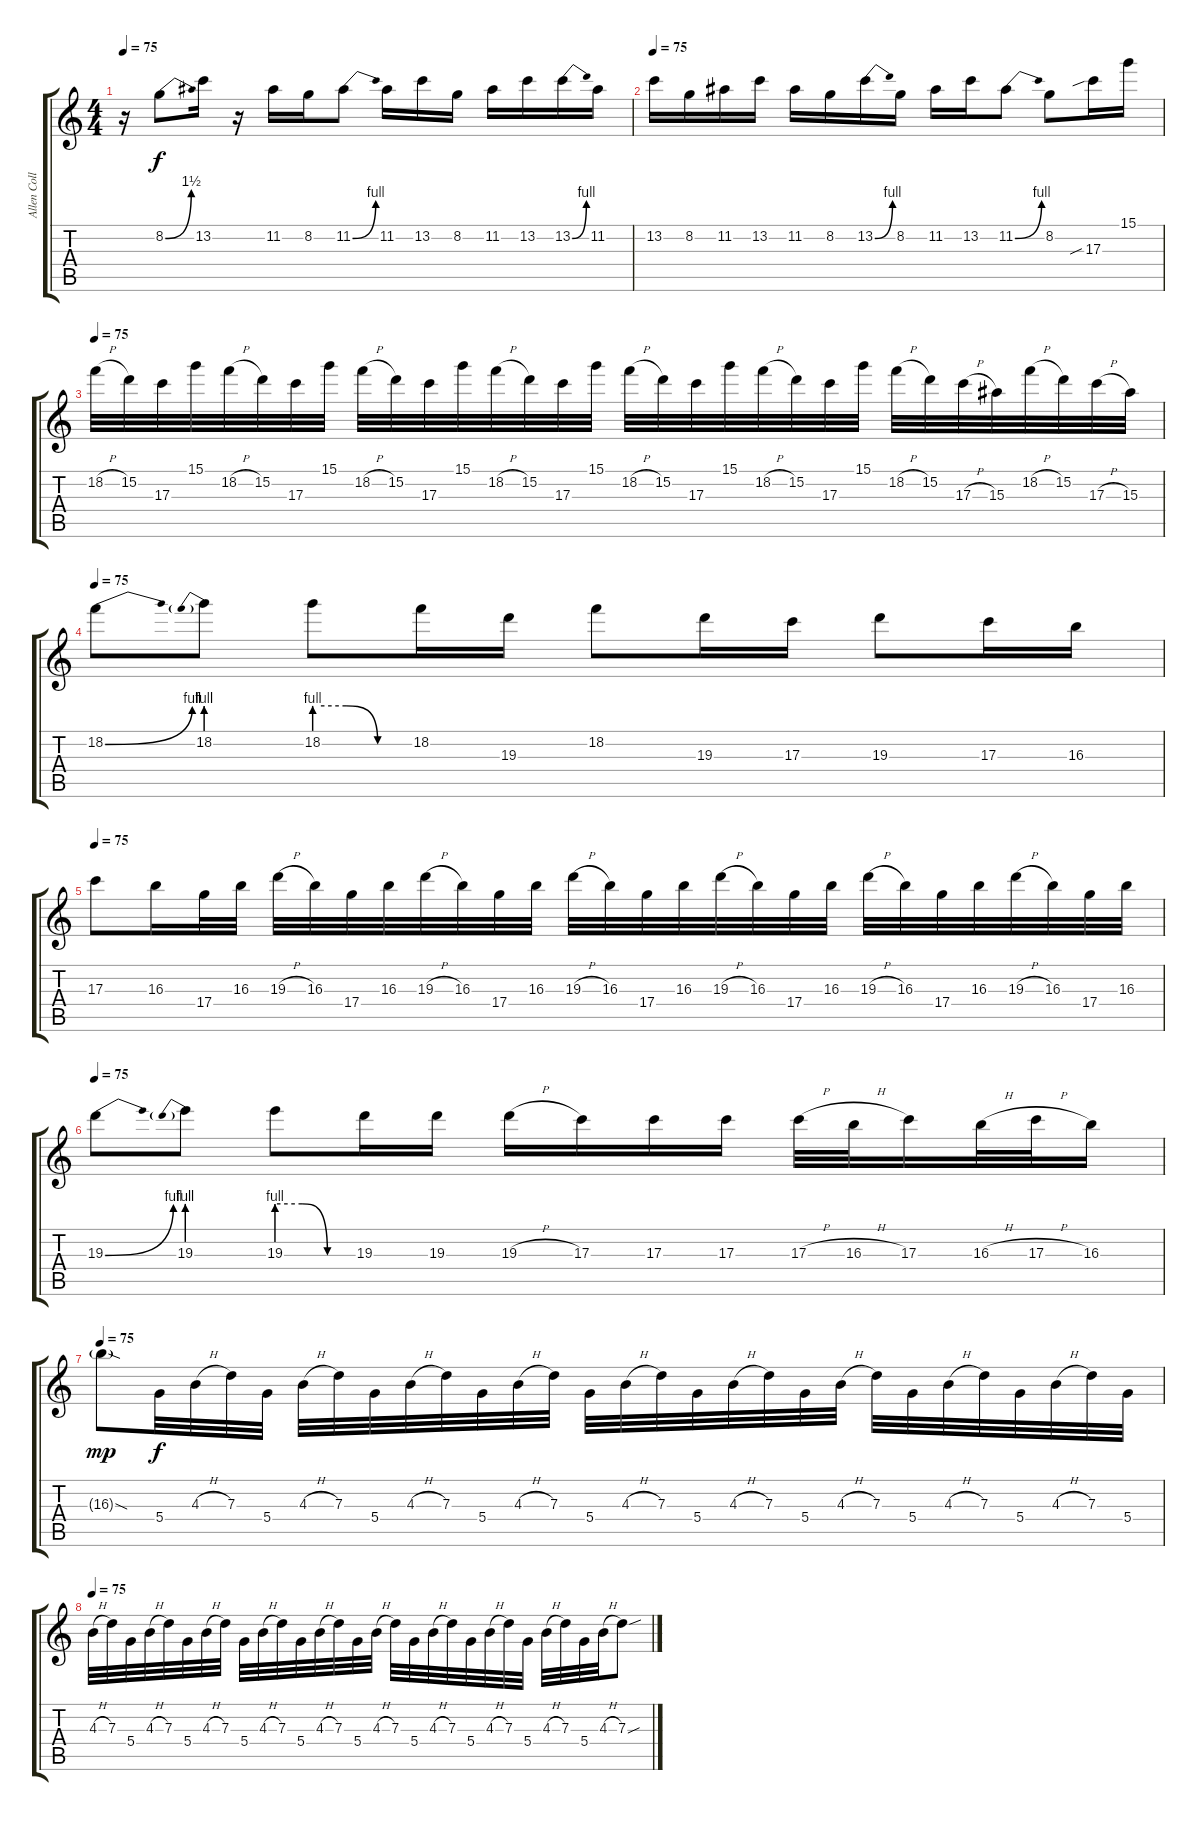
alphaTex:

\track ("Allen Collins (solo guitar)" "Allen Coll") {instrument distortionguitar}
\staff {score tabs}
\tuning (E4 B3 G3 D3 A2 E2) {hide}
\ts (4 4)
\tempo 75
\clef g2
\ks c
r.16{dy f} 8.2{be (bend 0 0 60 6)}.8 13.2.16 r.16 11.2.16 8.2.16 11.2{be (bend 0 0 60 4)}.8 11.2.16 13.2.16 8.2.16 11.2.16 13.2.16 13.2{be (bend 0 0 60 4)}.16 11.2.16 |
\tempo 75
13.2.16 8.2.16 11.2.16 13.2.16 11.2.16 8.2.16 13.2{be (bend 0 0 60 4)}.16 8.2.16 11.2.16 13.2.16 11.2{be (bend 0 0 60 4)}.8 8.2.8 17.3{sib}.16 15.1.16 |
\tempo 75
18.2{h}.32 15.2.32 17.3.32 15.1.32 18.2{h}.32 15.2.32 17.3.32 15.1.32 18.2{h}.32 15.2.32 17.3.32 15.1.32 18.2{h}.32 15.2.32 17.3.32 15.1.32 18.2{h}.32 15.2.32 17.3.32 15.1.32 18.2{h}.32 15.2.32 17.3.32 15.1.32 18.2{h}.32 15.2.32 17.3{h}.32 15.3.32 18.2{h}.32 15.2.32 17.3{h}.32 15.3.32 |
\tempo 75
18.2{be (bend 0 0 60 4)}.8 18.2{be (prebend 0 4 60 4)}.8 18.2{be (custom 0 4 20 4 40 0 60 0)}.8 18.2.16 19.3.16 18.2.8 19.3.16 17.3.16 19.3.8 17.3.16 16.3.16 |
\tempo 75
17.3.8 16.3.16 17.4.32 16.3.32 19.3{h}.32 16.3.32 17.4.32 16.3.32 19.3{h}.32 16.3.32 17.4.32 16.3.32 19.3{h}.32 16.3.32 17.4.32 16.3.32 19.3{h}.32 16.3.32 17.4.32 16.3.32 19.3{h}.32 16.3.32 17.4.32 16.3.32 19.3{h}.32 16.3.32 17.4.32 16.3.32 |
\tempo 75
19.3{be (bend 0 0 60 4)}.8 19.3{be (prebend 0 4 60 4)}.8 19.3{be (custom 0 4 20 4 40 0 60 0)}.8 19.3.16 19.3.16 19.3{h}.16 17.3.16 17.3.16 17.3.16 17.3{h}.32 16.3{h}.32 17.3.16 16.3{h}.32 17.3{h}.32 16.3.16 |
\tempo 75
16.3{sod g}.8{dy mp} 5.4.32{dy f} 4.3{h}.32 7.3.32 5.4.32 4.3{h}.32 7.3.32 5.4.32 4.3{h}.32 7.3.32 5.4.32 4.3{h}.32 7.3.32 5.4.32 4.3{h}.32 7.3.32 5.4.32 4.3{h}.32 7.3.32 5.4.32 4.3{h}.32 7.3.32 5.4.32 4.3{h}.32 7.3.32 5.4.32 4.3{h}.32 7.3.32 5.4.32 |
\tempo 75
4.3{h}.32 7.3.32 5.4.32 4.3{h}.32 7.3.32 5.4.32 4.3{h}.32 7.3.32 5.4.32 4.3{h}.32 7.3.32 5.4.32 4.3{h}.32 7.3.32 5.4.32 4.3{h}.32 7.3.32 5.4.32 4.3{h}.32 7.3.32 5.4.32 4.3{h}.32 7.3.32 5.4.32 4.3{h}.32 7.3.32 5.4.32 4.3{h}.32 7.3{sou}.8
